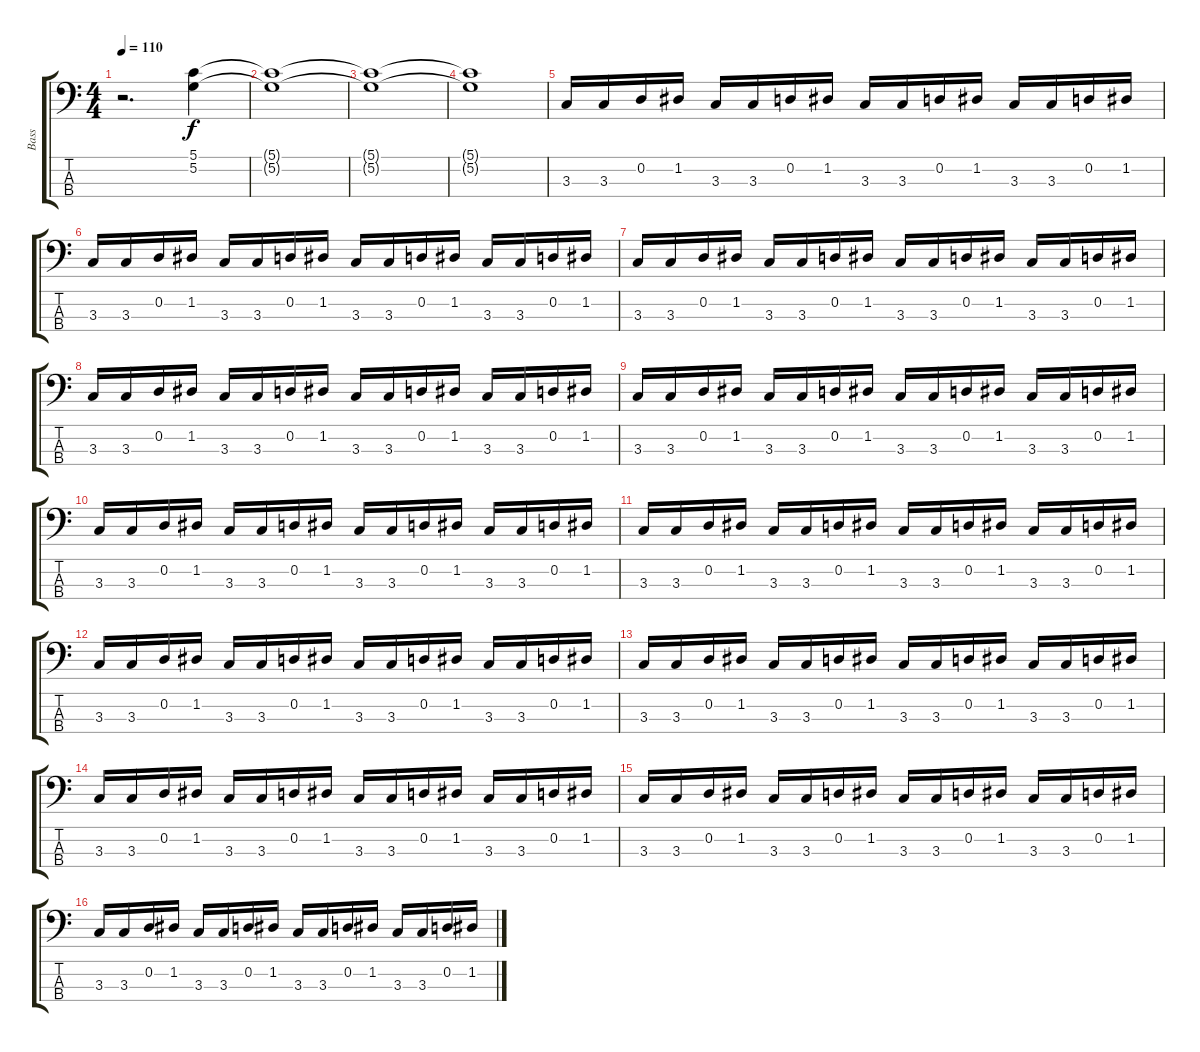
\track ("Bass        " "Bass      ") {instrument fretlessbass}
\staff {score tabs}
\tuning (G2 D2 A1 E1) {hide}
\ts (4 4)
\tempo 110
\clef f4
\ks c
r.2{d dy f instrument fretlessbass} (5.1 5.2).4 |
(5.1{t} 5.2{t}).1 |
(5.1{t} 5.2{t}).1 |
(5.1{t} 5.2{t}).1 |
3.3.16 3.3.16 0.2.16 1.2.16 3.3.16 3.3.16 0.2.16 1.2.16 3.3.16 3.3.16 0.2.16 1.2.16 3.3.16 3.3.16 0.2.16 1.2.16 |
3.3.16 3.3.16 0.2.16 1.2.16 3.3.16 3.3.16 0.2.16 1.2.16 3.3.16 3.3.16 0.2.16 1.2.16 3.3.16 3.3.16 0.2.16 1.2.16 |
3.3.16 3.3.16 0.2.16 1.2.16 3.3.16 3.3.16 0.2.16 1.2.16 3.3.16 3.3.16 0.2.16 1.2.16 3.3.16 3.3.16 0.2.16 1.2.16 |
3.3.16 3.3.16 0.2.16 1.2.16 3.3.16 3.3.16 0.2.16 1.2.16 3.3.16 3.3.16 0.2.16 1.2.16 3.3.16 3.3.16 0.2.16 1.2.16 |
3.3.16 3.3.16 0.2.16 1.2.16 3.3.16 3.3.16 0.2.16 1.2.16 3.3.16 3.3.16 0.2.16 1.2.16 3.3.16 3.3.16 0.2.16 1.2.16 |
3.3.16 3.3.16 0.2.16 1.2.16 3.3.16 3.3.16 0.2.16 1.2.16 3.3.16 3.3.16 0.2.16 1.2.16 3.3.16 3.3.16 0.2.16 1.2.16 |
3.3.16 3.3.16 0.2.16 1.2.16 3.3.16 3.3.16 0.2.16 1.2.16 3.3.16 3.3.16 0.2.16 1.2.16 3.3.16 3.3.16 0.2.16 1.2.16 |
3.3.16 3.3.16 0.2.16 1.2.16 3.3.16 3.3.16 0.2.16 1.2.16 3.3.16 3.3.16 0.2.16 1.2.16 3.3.16 3.3.16 0.2.16 1.2.16 |
3.3.16 3.3.16 0.2.16 1.2.16 3.3.16 3.3.16 0.2.16 1.2.16 3.3.16 3.3.16 0.2.16 1.2.16 3.3.16 3.3.16 0.2.16 1.2.16 |
3.3.16 3.3.16 0.2.16 1.2.16 3.3.16 3.3.16 0.2.16 1.2.16 3.3.16 3.3.16 0.2.16 1.2.16 3.3.16 3.3.16 0.2.16 1.2.16 |
3.3.16 3.3.16 0.2.16 1.2.16 3.3.16 3.3.16 0.2.16 1.2.16 3.3.16 3.3.16 0.2.16 1.2.16 3.3.16 3.3.16 0.2.16 1.2.16 |
3.3.16 3.3.16 0.2.16 1.2.16 3.3.16 3.3.16 0.2.16 1.2.16 3.3.16 3.3.16 0.2.16 1.2.16 3.3.16 3.3.16 0.2.16 1.2.16
